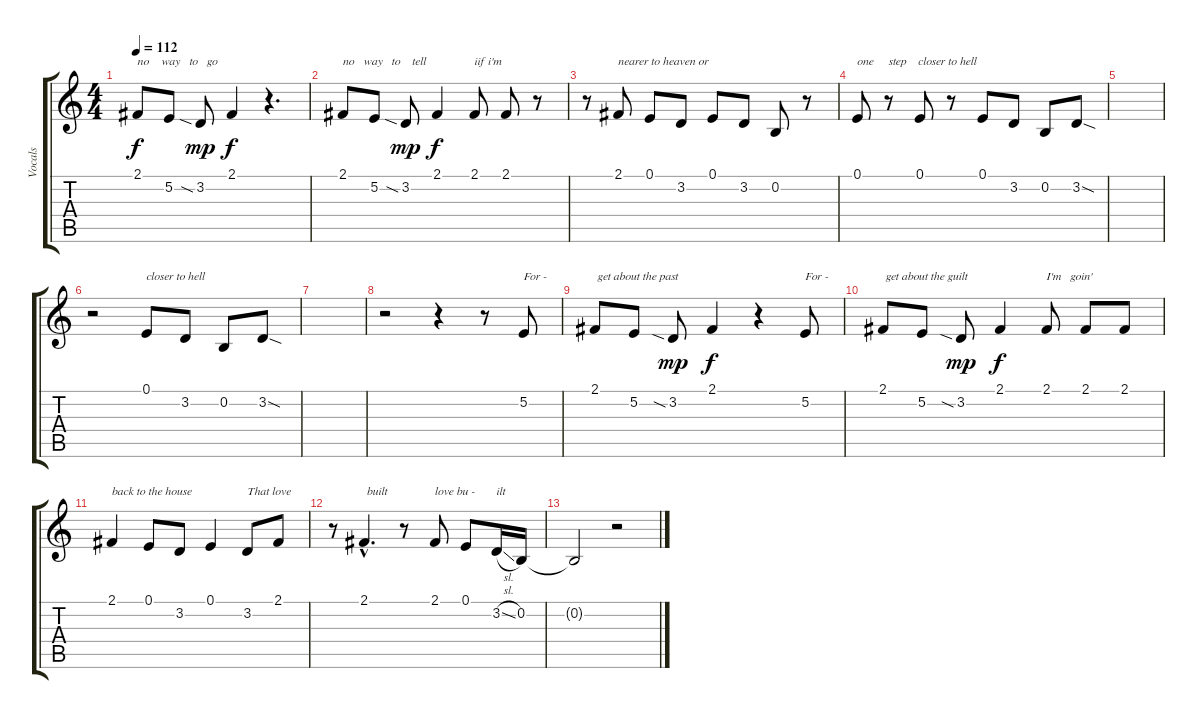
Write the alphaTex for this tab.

\track ("Vocals" "Vocals") {instrument englishhorn}
\staff {score tabs}
\tuning (E4 B3 G3 D3 A2 E2) {hide}
\ts (4 4)
\tempo 112
\clef g2
\ks c
2.1.8{txt "no    way   to   go" dy f} 5.2.8 3.2{sia}.8{dy mp} 2.1.4{dy f} r.4{d} |
2.1.8{txt "no   way   to    tell"} 5.2.8 3.2{sia}.8{dy mp} 2.1.4{dy f} 2.1.8{txt "iif i'm"} 2.1.8 r.8 |
r.8 2.1.8{txt "nearer to heaven or"} 0.1.8 3.2.8 0.1.8 3.2.8 0.2.8 r.8 |
0.1.8{txt "one     step    closer to hell"} r.8 0.1.8 r.8 0.1.8 3.2.8 0.2.8 3.2{sod}.8 |
|
r.2 0.1.8{txt "closer to hell"} 3.2.8 0.2.8 3.2{sod}.8 |
|
r.2 r.4 r.8 5.2.8{txt "For -"} |
2.1.8{txt " get about the past"} 5.2.8 3.2{sia}.8{dy mp} 2.1.4{dy f} r.4 5.2.8{txt "For - "} |
2.1.8{txt " get about the guilt"} 5.2.8 3.2{sia}.8{dy mp} 2.1.4{dy f} 2.1.8{txt "I'm   goin'"} 2.1.8 2.1.8 |
2.1.4{txt "back to the house"} 0.1.8 3.2.8 0.1.4 3.2.8{txt "That love"} 2.1.8 |
r.8 2.1{hac}.4{d txt " built"} r.8 2.1.8{txt "love bu -"} 0.1.8 3.2{sl}.16{txt "ilt"} 0.2.16 |
0.2{t}.2 r.2
